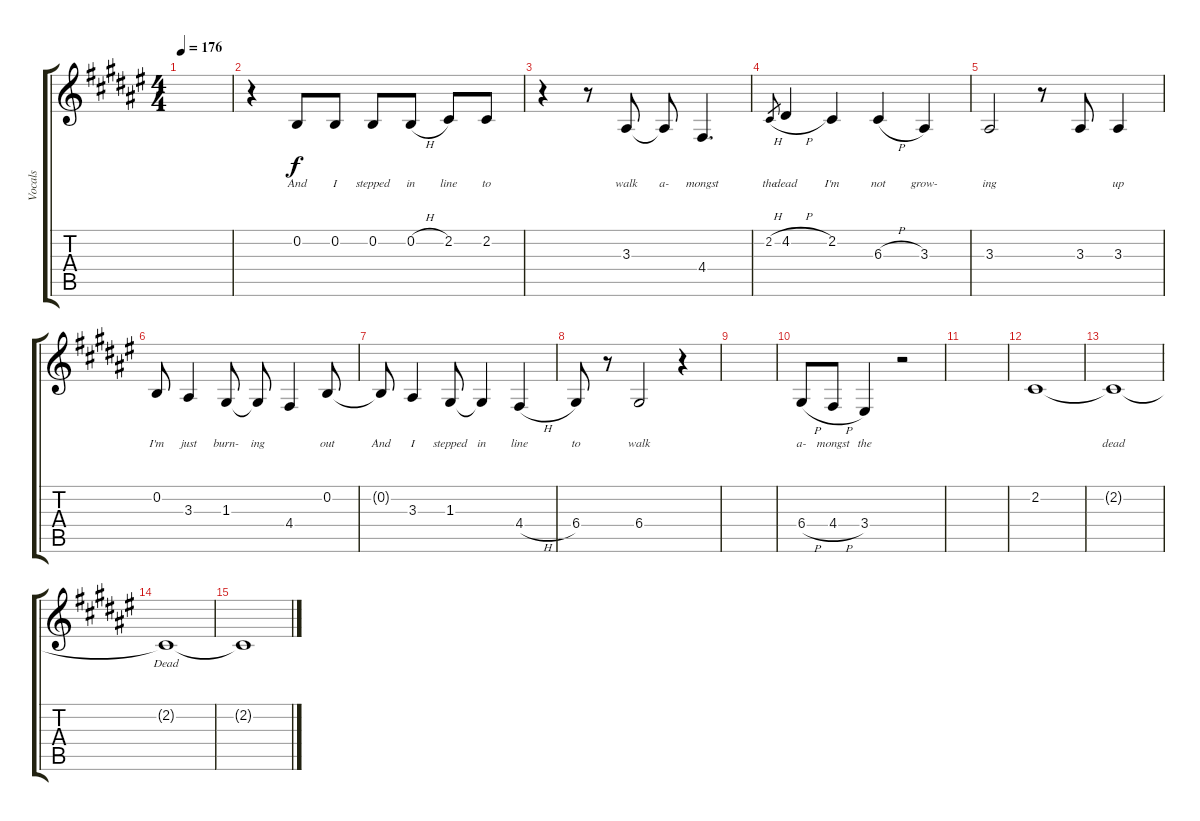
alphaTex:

\track ("Vocals" "Vocals") {instrument clarinet}
\staff {score tabs}
\tuning (E4 B3 G3 D3 A2 E2) {hide}
\ts (4 4)
\tempo 176
\clef g2
\ks f#
|
r.4 0.2.8{lyrics (0 "And") lyrics (1 "") lyrics (2 "") lyrics (3 "") lyrics (4 "")} 0.2.8{lyrics (0 "I") lyrics (1 "") lyrics (2 "") lyrics (3 "") lyrics (4 "")} 0.2.8{lyrics (0 "stepped") lyrics (1 "") lyrics (2 "") lyrics (3 "") lyrics (4 "")} 0.2{h}.8{lyrics (0 "in") lyrics (1 "") lyrics (2 "") lyrics (3 "") lyrics (4 "")} 2.2.8{lyrics (0 "line") lyrics (1 "") lyrics (2 "") lyrics (3 "") lyrics (4 "")} 2.2.8{lyrics (0 "to") lyrics (1 "") lyrics (2 "") lyrics (3 "") lyrics (4 "")} |
r.4 r.8 3.3.8{lyrics (0 "walk") lyrics (1 "") lyrics (2 "") lyrics (3 "") lyrics (4 "")} 3.3{t}.8{lyrics (0 "a-") lyrics (1 "") lyrics (2 "") lyrics (3 "") lyrics (4 "")} 4.4.4{d lyrics (0 "mongst") lyrics (1 "") lyrics (2 "") lyrics (3 "") lyrics (4 "")} |
2.2{h}.8{lyrics (0 "the") lyrics (1 "") lyrics (2 "") lyrics (3 "") lyrics (4 "") gr} 4.2{h}.4{lyrics (0 "dead") lyrics (1 "") lyrics (2 "") lyrics (3 "") lyrics (4 "")} 2.2.4{lyrics (0 "I'm") lyrics (1 "") lyrics (2 "") lyrics (3 "") lyrics (4 "")} 6.3{h}.4{lyrics (0 "not") lyrics (1 "") lyrics (2 "") lyrics (3 "") lyrics (4 "")} 3.3.4{lyrics (0 "grow-") lyrics (1 "") lyrics (2 "") lyrics (3 "") lyrics (4 "")} |
3.3.2{lyrics (0 "ing") lyrics (1 "") lyrics (2 "") lyrics (3 "") lyrics (4 "")} r.8 3.3.8{lyrics (0 "") lyrics (1 "") lyrics (2 "") lyrics (3 "") lyrics (4 "")} 3.3.4{lyrics (0 "up") lyrics (1 "") lyrics (2 "") lyrics (3 "") lyrics (4 "")} |
0.2.8{lyrics (0 "I'm") lyrics (1 "") lyrics (2 "") lyrics (3 "") lyrics (4 "")} 3.3.4{lyrics (0 "just") lyrics (1 "") lyrics (2 "") lyrics (3 "") lyrics (4 "")} 1.3.8{lyrics (0 "burn-") lyrics (1 "") lyrics (2 "") lyrics (3 "") lyrics (4 "")} 1.3{t}.8{lyrics (0 "ing") lyrics (1 "") lyrics (2 "") lyrics (3 "") lyrics (4 "")} 4.4.4{lyrics (0 "") lyrics (1 "") lyrics (2 "") lyrics (3 "") lyrics (4 "")} 0.2.8{lyrics (0 "out") lyrics (1 "") lyrics (2 "") lyrics (3 "") lyrics (4 "")} |
0.2{t}.8{lyrics (0 "And") lyrics (1 "") lyrics (2 "") lyrics (3 "") lyrics (4 "")} 3.3.4{lyrics (0 "I") lyrics (1 "") lyrics (2 "") lyrics (3 "") lyrics (4 "")} 1.3.8{lyrics (0 "stepped") lyrics (1 "") lyrics (2 "") lyrics (3 "") lyrics (4 "")} 1.3{t}.4{lyrics (0 "in") lyrics (1 "") lyrics (2 "") lyrics (3 "") lyrics (4 "")} 4.4{h}.4{lyrics (0 "line") lyrics (1 "") lyrics (2 "") lyrics (3 "") lyrics (4 "")} |
6.4.8{lyrics (0 "to") lyrics (1 "") lyrics (2 "") lyrics (3 "") lyrics (4 "")} r.8 6.4.2{lyrics (0 "walk") lyrics (1 "") lyrics (2 "") lyrics (3 "") lyrics (4 "")} r.4 |
|
6.4{h}.8{lyrics (0 "a-") lyrics (1 "") lyrics (2 "") lyrics (3 "") lyrics (4 "")} 4.4{h}.8{lyrics (0 "mongst") lyrics (1 "") lyrics (2 "") lyrics (3 "") lyrics (4 "")} 3.4.4{lyrics (0 "the") lyrics (1 "") lyrics (2 "") lyrics (3 "") lyrics (4 "")} r.2 |
|
2.2.1{lyrics (0 "") lyrics (1 "") lyrics (2 "") lyrics (3 "") lyrics (4 "") volume 12} |
2.2{t}.1{lyrics (0 "dead") lyrics (1 "") lyrics (2 "") lyrics (3 "") lyrics (4 "")} |
2.2{t}.1{lyrics (0 "Dead") lyrics (1 "") lyrics (2 "") lyrics (3 "") lyrics (4 "")} |
2.2{t}.1{lyrics (0 "") lyrics (1 "") lyrics (2 "") lyrics (3 "") lyrics (4 "")}
